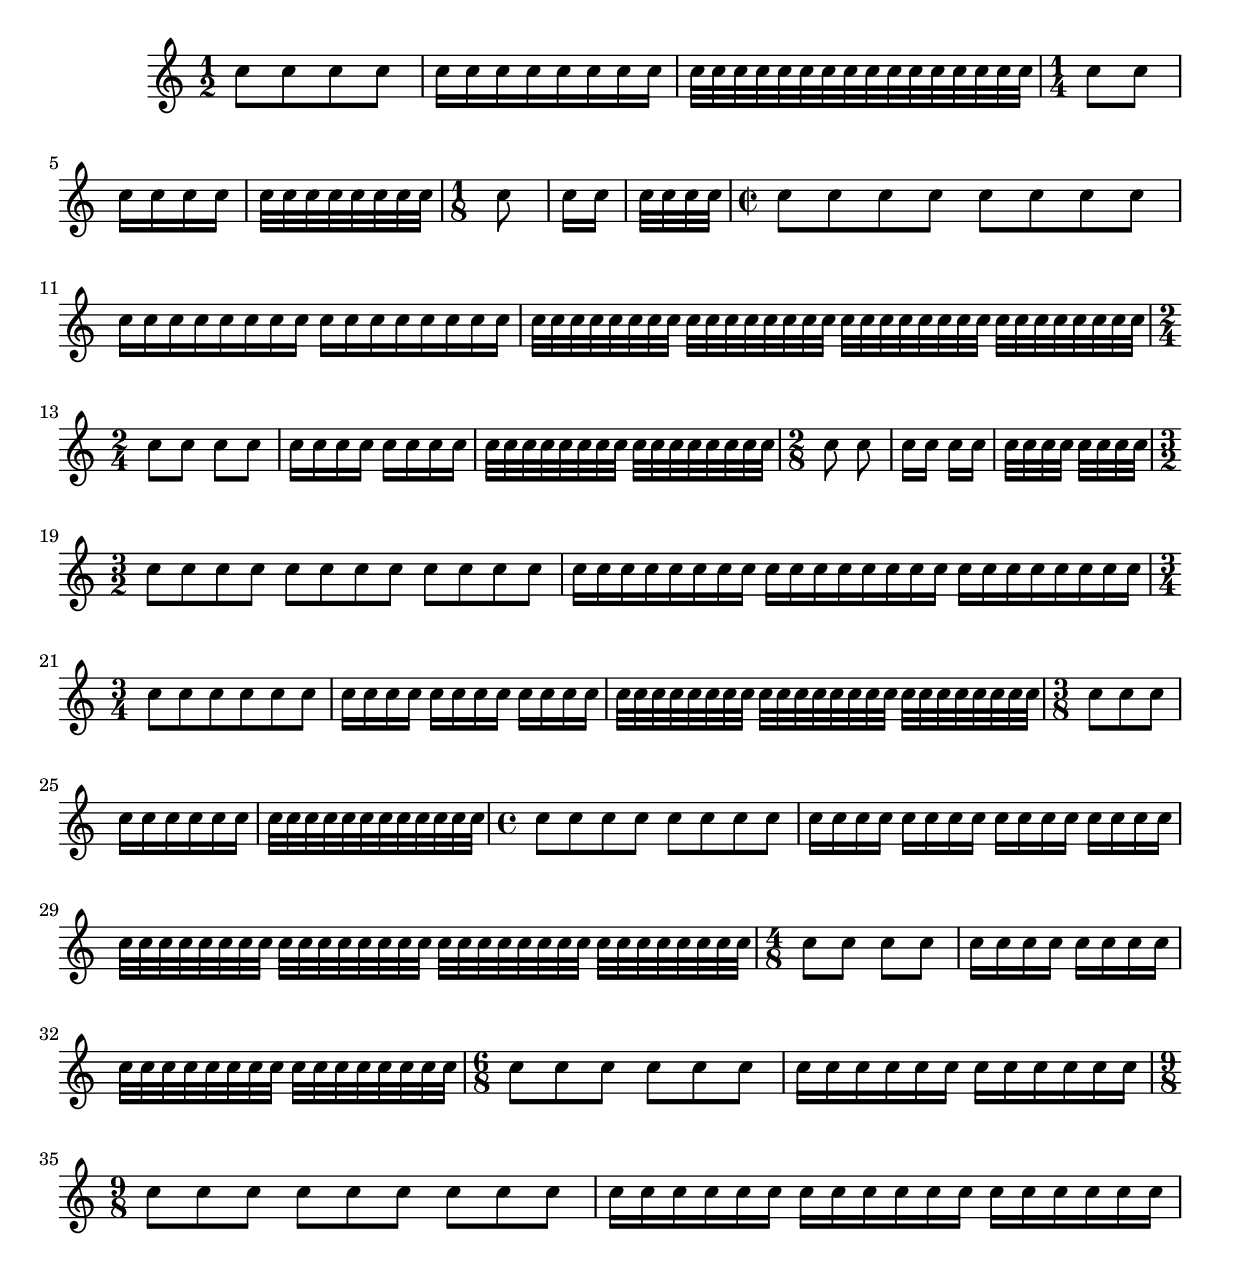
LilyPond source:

\version "1.7.18"
\header{
	texidoc = "@cindex Beaming Presets
The auto-beam engraver has presets for common time signatures. " }
\score{
    \notes \relative c''{

    	\time 1/2
    	c8 c c c
	c16 c c c c c c c
	c32 c c c c c c c c c c c c c c c
    	\time 1/4
    	c8 c 
	c16 c c c
	c32 c c c c c c c
    	\time 1/8
    	c8
	c16 c
	c32 c c c

	\time 2/2
    	c8 c c c c c c c
	c16 c c c c c c c c c c c c c c c
	c32 c c c c c c c c c c c c c c c c c c c c c c c c c c c c c c c
	\time 2/4
	c8 c c c
	c16 c c c c c c c
	c32 c c c c c c c c c c c c c c c
	\time 2/8
	c8 c
	c16 c c c
	c32 c c c c c c c
	\time 3/2
	c8 c c c c c c c c c c c
	c16 c c c c c c c c c c c c c c c c c c c c c c c
	\time 3/4
	c8 c c c c c
	c16 c c c c c c c c c c c
	c32 c c c c c c c c c c c c c c c c c c c c c c c
	\time 3/8
	c8 c c
	c16 c c c c c
	c32 c c c c c c c c c c c
	\time 4/4
	c8 c c c c c c c
	c16 c c c c c c c c c c c c c c c
	c32 c c c c c c c c c c c c c c c c c c c c c c c c c c c c c c c
	\time 4/8
	c8 c c c
	c16 c c c c c c c
	c32 c c c c c c c c c c c c c c c
	\time 6/8
	c8 c c c c c
	c16 c c c c c c c c c c c
	\time 9/8
	c8 c c c c c c c c
	c16 c c c c c c c c c c c c c c c c c
    }
    \paper{
    }
}
%% new-chords-done %%
